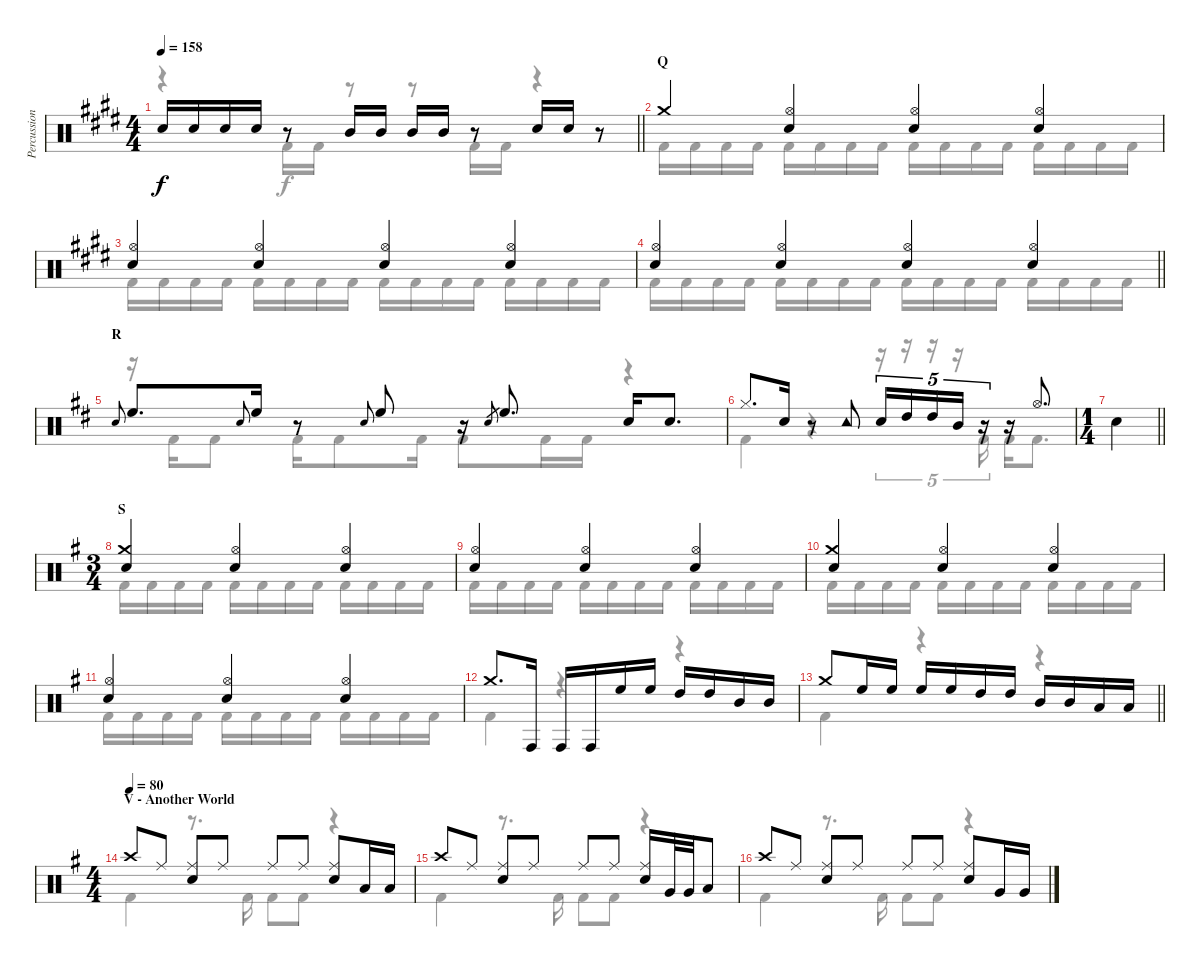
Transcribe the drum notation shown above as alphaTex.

\track ("Percussion" "Percussion") {instrument percussion}
\staff {score}
\articulation defaults
\voice
\ts (4 4)
\tempo 158
\clef neutral
\barLineRight lightlight
\ks c#minor "Electric Snare (hit)".16{dy f} "Electric Snare (hit)".16 "Electric Snare (hit)".16 "Electric Snare (hit)".16
r.8 "Mid Tom (hit)".16 "Mid Tom (hit)".16 "Mid Tom (hit)".16 "Mid Tom (hit)".16 r.8 "Electric Snare (hit)".16 "Electric Snare (hit)".16 r.8 |
\section ("" "Q")
"Crash medium (hit)".4 ("Hi-Hat (open)" "Electric Snare (hit)").4 ("Hi-Hat (open)" "Electric Snare (hit)").4 ("Hi-Hat (open)" "Electric Snare (hit)").4 |
("Hi-Hat (open)" "Electric Snare (hit)").4 ("Hi-Hat (open)" "Electric Snare (hit)").4 ("Hi-Hat (open)" "Electric Snare (hit)").4 ("Hi-Hat (open)" "Electric Snare (hit)").4 |
\barLineRight lightlight
("Hi-Hat (open)" "Electric Snare (hit)").4 ("Hi-Hat (open)" "Electric Snare (hit)").4 ("Hi-Hat (open)" "Electric Snare (hit)").4 ("Hi-Hat (open)" "Electric Snare (hit)").4 |
\section ("" "R")
\ks bminor "Electric Snare (hit)".8{gr onbeat} "High Floor Tom (hit)".8{d} "Electric Snare (hit)".8{gr onbeat} "High Floor Tom (hit)".16
r.8 "Electric Snare (hit)".8{gr onbeat} "High Floor Tom (hit)".8 r.16 "Electric Snare (hit)".8{gr} "High Floor Tom (hit)".8{d} "Electric Snare (hit)".16 "Electric Snare (hit)".8{d} |
"Hi-Hat (closed)".8{d} "Electric Snare (hit)".16 r.8 "Tambourine (hit)".8 "Electric Snare (hit)".16{tu (5 4)} "High Tom (hit)".16{tu (5 4)} "High Tom (hit)".16{tu (5 4)} "Mid Tom (hit)".16{tu (5 4)} r.16{tu (5 4)} r.16 "Hi-Hat (open)".8{d} |
\ts (1 4)
\barLineRight lightlight "Metronome (bell)".4
|
\ts (3 4)
\section ("" "S")
\ks eminor
("Crash medium (hit)" "Electric Snare (hit)").4 ("Hi-Hat (open)" "Electric Snare (hit)").4 ("Hi-Hat (open)" "Electric Snare (hit)").4 |
("Hi-Hat (open)" "Electric Snare (hit)").4 ("Hi-Hat (open)" "Electric Snare (hit)").4 ("Hi-Hat (open)" "Electric Snare (hit)").4 |
("Crash medium (hit)" "Electric Snare (hit)").4 ("Hi-Hat (open)" "Electric Snare (hit)").4 ("Hi-Hat (open)" "Electric Snare (hit)").4 |
("Hi-Hat (open)" "Electric Snare (hit)").4 ("Hi-Hat (open)" "Electric Snare (hit)").4 ("Hi-Hat (open)" "Electric Snare (hit)").4 |
\ks g "Crash medium (hit)".8{d} "Conga high (hit)".16 "Conga high (hit)".16 "Conga high (hit)".16 "High Floor Tom (hit)".16 "High Floor Tom (hit)".16 "High Tom (hit)".16 "High Tom (hit)".16 "Mid Tom (hit)".16 "Mid Tom (hit)".16
|
\barLineRight lightlight "Crash medium (hit)".8 "High Floor Tom (hit)".16 "High Floor Tom (hit)".16 "High Floor Tom (hit)".16 "High Floor Tom (hit)".16 "High Tom (hit)".16 "High Tom (hit)".16 "Mid Tom (hit)".16 "Mid Tom (hit)".16 "Low Tom (hit)".16 "Low Tom (hit)".16
|
\ts (4 4)
\section ("" "V - Another World")
\tempo 74
\tempo (80)
"Crash high (hit)".8 "Ride (middle)".8 ("Ride (middle)" "Electric Snare (hit)").8 "Ride (middle)".8 "Ride (middle)".8 "Ride (middle)".8 ("Ride (middle)" "Electric Snare (hit)").8 "Low Tom (hit)".16 "Low Tom (hit)".16 |
"Crash high (hit)".8 "Ride (middle)".8 ("Ride (middle)" "Electric Snare (hit)").8 "Ride (middle)".8 "Ride (middle)".8 "Ride (middle)".8 ("Ride (middle)" "Electric Snare (hit)").16 "Very Low Tom (hit)".32 "Very Low Tom (hit)".32 "Low Floor Tom (hit)".8 |
"Crash high (hit)".8 "Ride (middle)".8 ("Ride (middle)" "Electric Snare (hit)").8 "Ride (middle)".8 "Ride (middle)".8 "Ride (middle)".8 ("Ride (middle)" "Electric Snare (hit)").8 "Very Low Tom (hit)".16 "Very Low Tom (hit)".16
\voice
\clef neutral
\ottava regular
\simile none
\barLineRight lightlight
\ks c#minor
r.4{dy f} "Kick (hit) 2".16 "Kick (hit) 2".16 r.8 r.8 "Kick (hit) 2".16 "Kick (hit) 2".16 r.4 |
"Kick (hit) 2".16 "Kick (hit) 2".16 "Kick (hit) 2".16 "Kick (hit) 2".16 "Kick (hit) 2".16 "Kick (hit) 2".16 "Kick (hit) 2".16 "Kick (hit) 2".16 "Kick (hit) 2".16 "Kick (hit) 2".16 "Kick (hit) 2".16 "Kick (hit) 2".16 "Kick (hit) 2".16 "Kick (hit) 2".16 "Kick (hit) 2".16 "Kick (hit) 2".16 |
"Kick (hit) 2".16 "Kick (hit) 2".16 "Kick (hit) 2".16 "Kick (hit) 2".16 "Kick (hit) 2".16 "Kick (hit) 2".16 "Kick (hit) 2".16 "Kick (hit) 2".16 "Kick (hit) 2".16 "Kick (hit) 2".16 "Kick (hit) 2".16 "Kick (hit) 2".16 "Kick (hit) 2".16 "Kick (hit) 2".16 "Kick (hit) 2".16 "Kick (hit) 2".16 |
\barLineRight lightlight "Kick (hit) 2".16 "Kick (hit) 2".16 "Kick (hit) 2".16 "Kick (hit) 2".16 "Kick (hit) 2".16 "Kick (hit) 2".16 "Kick (hit) 2".16 "Kick (hit) 2".16 "Kick (hit) 2".16 "Kick (hit) 2".16 "Kick (hit) 2".16 "Kick (hit) 2".16 "Kick (hit) 2".16 "Kick (hit) 2".16 "Kick (hit) 2".16 "Kick (hit) 2".16
|
\ks bminor
r.16 "Kick (hit) 2".16 "Kick (hit) 2".8 "Kick (hit) 2".16 "Kick (hit) 2".8 "Kick (hit) 2".16 "Kick (hit) 2".8 "Kick (hit) 2".16 "Kick (hit) 2".16 r.4 |
"Kick (hit) 2".4 r.4 r.16{tu (5 4)} r.16{tu (5 4)} r.16{tu (5 4)} r.16{tu (5 4)} "Kick (hit) 2".16{tu (5 4)} "Kick (hit) 2".16 "Kick (hit) 2".8{d} |
\barLineRight lightlight
|
\ks eminor "Kick (hit) 2".16 "Kick (hit) 2".16 "Kick (hit) 2".16 "Kick (hit) 2".16 "Kick (hit) 2".16 "Kick (hit) 2".16 "Kick (hit) 2".16 "Kick (hit) 2".16 "Kick (hit) 2".16 "Kick (hit) 2".16 "Kick (hit) 2".16 "Kick (hit) 2".16
|
"Kick (hit) 2".16 "Kick (hit) 2".16 "Kick (hit) 2".16 "Kick (hit) 2".16 "Kick (hit) 2".16 "Kick (hit) 2".16 "Kick (hit) 2".16 "Kick (hit) 2".16 "Kick (hit) 2".16 "Kick (hit) 2".16 "Kick (hit) 2".16 "Kick (hit) 2".16 |
"Kick (hit) 2".16 "Kick (hit) 2".16 "Kick (hit) 2".16 "Kick (hit) 2".16 "Kick (hit) 2".16 "Kick (hit) 2".16 "Kick (hit) 2".16 "Kick (hit) 2".16 "Kick (hit) 2".16 "Kick (hit) 2".16 "Kick (hit) 2".16 "Kick (hit) 2".16 |
"Kick (hit) 2".16 "Kick (hit) 2".16 "Kick (hit) 2".16 "Kick (hit) 2".16 "Kick (hit) 2".16 "Kick (hit) 2".16 "Kick (hit) 2".16 "Kick (hit) 2".16 "Kick (hit) 2".16 "Kick (hit) 2".16 "Kick (hit) 2".16 "Kick (hit) 2".16 |
\ks g "Kick (hit) 2".4
r.4 r.4 |
\barLineRight lightlight "Kick (hit) 2".4
r.4 r.4 |
"Kick (hit) 2".4 r.8{d} "Kick (hit) 2".16 "Kick (hit) 2".8 "Kick (hit) 2".8 r.4 |
"Kick (hit) 2".4 r.8{d} "Kick (hit) 2".16 "Kick (hit) 2".8 "Kick (hit) 2".8 r.4 |
"Kick (hit) 2".4 r.8{d} "Kick (hit) 2".16 "Kick (hit) 2".8 "Kick (hit) 2".8 r.4
